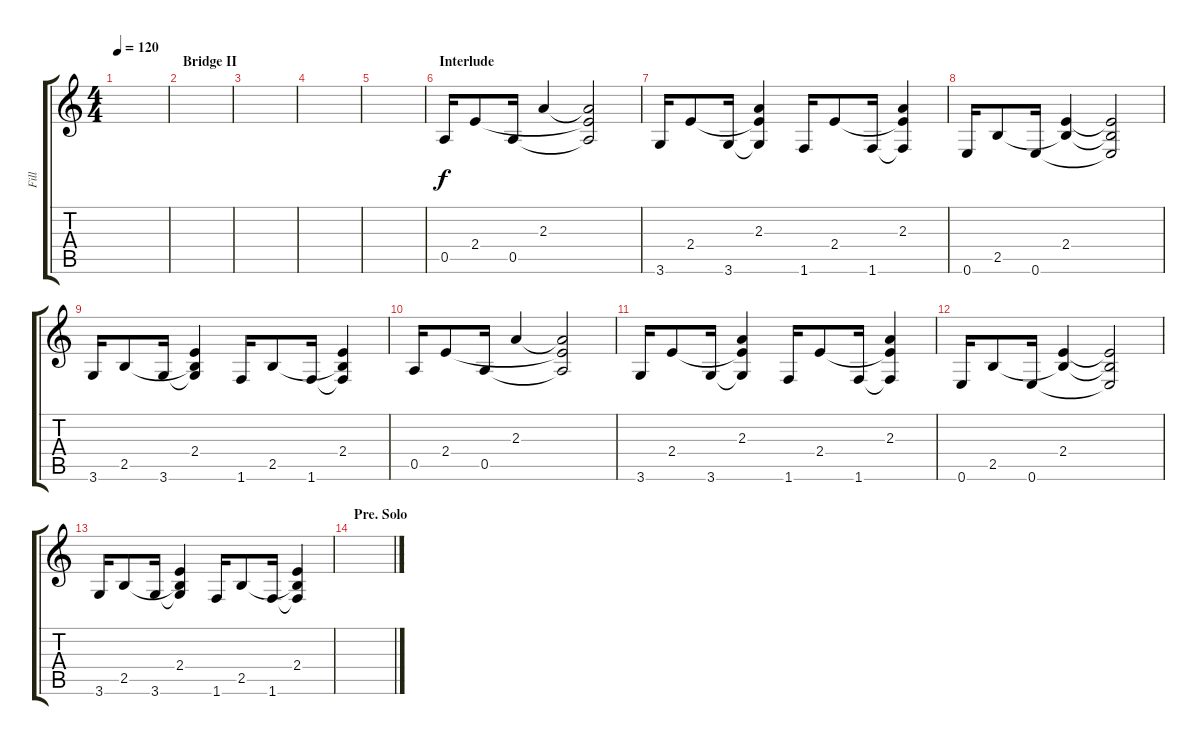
\track ("Fill" "Fill") {instrument overdrivenguitar}
\staff {score tabs}
\tuning (E4 B3 G3 D3 A2 E2) {hide}
\ts (4 4)
\tempo 120
\clef g2
\ks c
|
\section ("" "Bridge II")
|
|
|
|
\section ("" "Interlude")
0.5.16{volume 16 instrument electricguitarclean} 2.4.8 0.5.16 2.3.4 (2.3{t} 2.4{t} 0.5{t}).2 |
3.6.16 2.4.8 3.6.16 (2.3 2.4{t} 3.6{t}).4 1.6.16 2.4.8 1.6.16 (2.3 2.4{t} 1.6{t}).4 |
0.6.16 2.5.8 0.6.16 (2.4 2.5{t}).4 (2.4{t} 2.5{t} 0.6{t}).2 |
3.6.16 2.5.8 3.6.16 (2.4 2.5{t} 3.6{t}).4 1.6.16 2.5.8 1.6.16 (2.4 2.5{t} 1.6{t}).4 |
0.5.16{volume 16 instrument electricguitarclean} 2.4.8 0.5.16 2.3.4 (2.3{t} 2.4{t} 0.5{t}).2 |
3.6.16 2.4.8 3.6.16 (2.3 2.4{t} 3.6{t}).4 1.6.16 2.4.8 1.6.16 (2.3 2.4{t} 1.6{t}).4 |
0.6.16 2.5.8 0.6.16 (2.4 2.5{t}).4 (2.4{t} 2.5{t} 0.6{t}).2 |
3.6.16 2.5.8 3.6.16 (2.4 2.5{t} 3.6{t}).4 1.6.16 2.5.8 1.6.16 (2.4 2.5{t} 1.6{t}).4 |
\section ("" "Pre. Solo")
